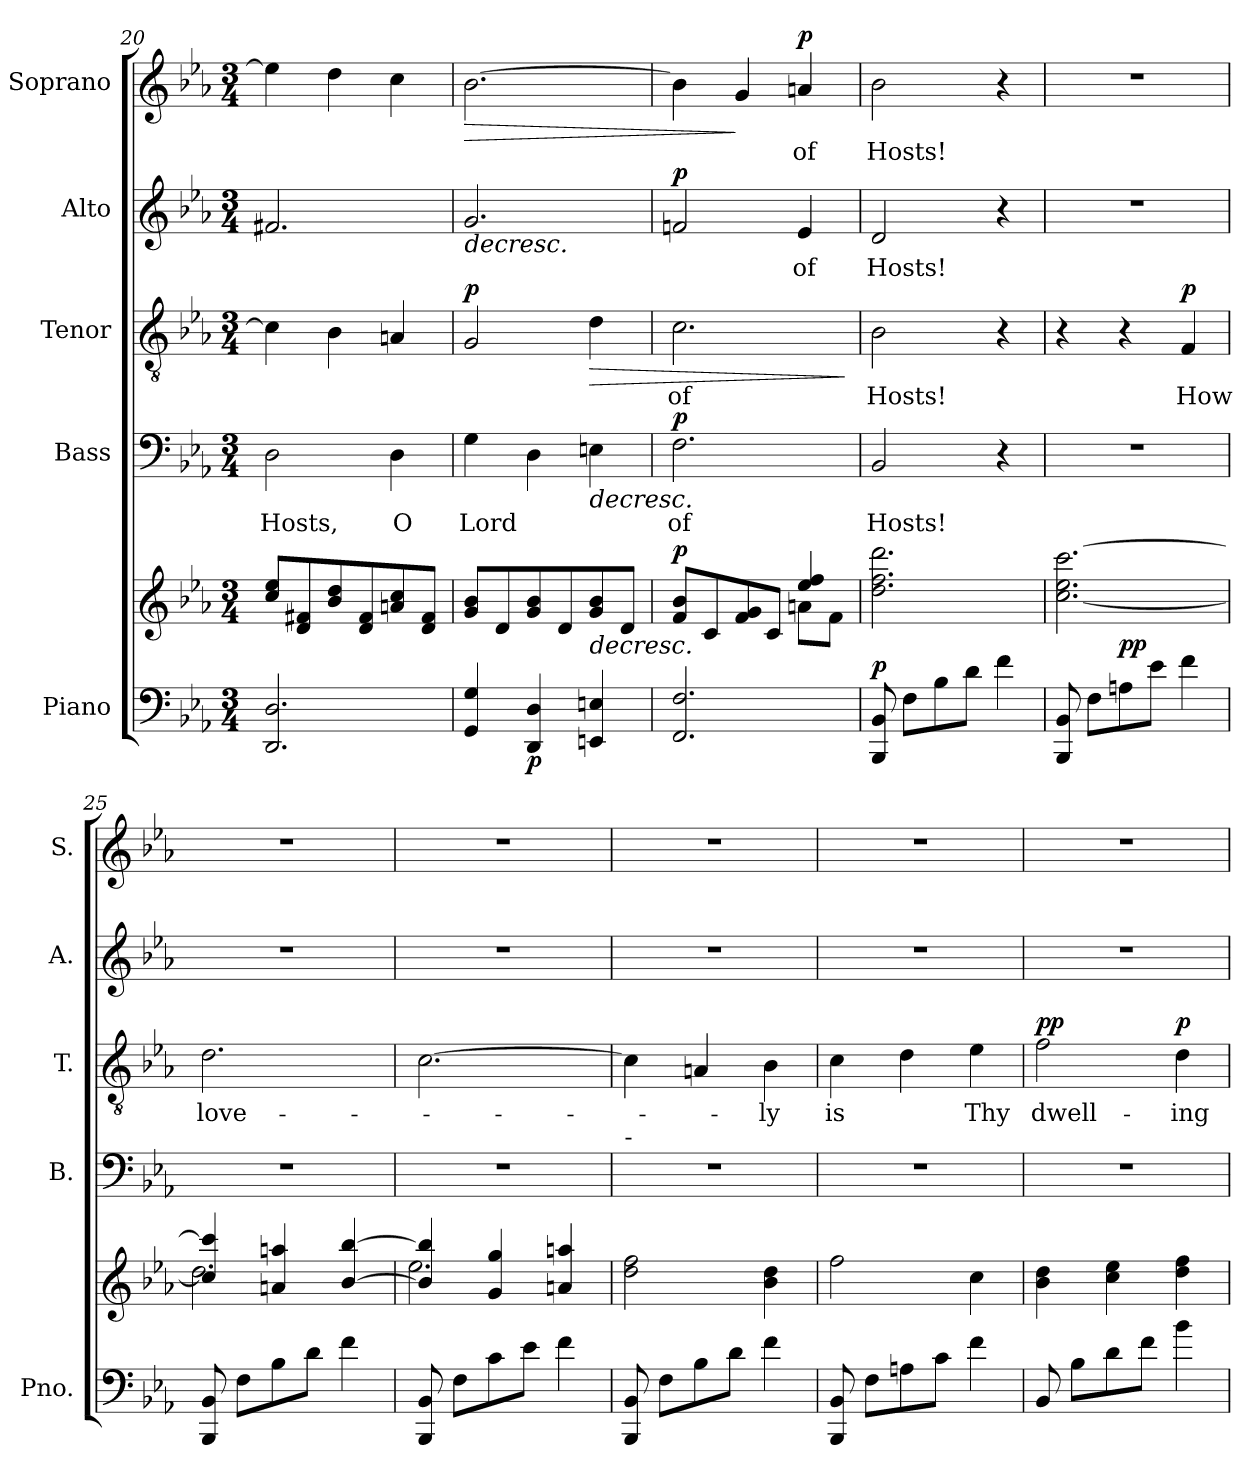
**kern	**kern	**dynam	**kern	**text	**dynam	**kern	**text	**dynam	**kern	**text	**dynam	**kern	**text	**dynam
*part5	*part5	*part5	*part4	*part4	*part4	*part3	*part3	*part3	*part2	*part2	*part2	*part1	*part1	*part1
*staff6	*staff5	*staff5/6	*staff4	*staff4	*staff4	*staff3	*staff3	*staff3	*staff2	*staff2	*staff2	*staff1	*staff1	*staff1
*I"Piano	*	*	*I"Bass	*	*	*I"Tenor	*	*	*I"Alto	*	*	*I"Soprano	*	*
*I'Pno.	*	*	*I'B.	*	*	*I'T.	*	*	*I'A.	*	*	*I'S.	*	*
!!LO:LB:g=z
*clefF4	*clefG2	*	*clefF4	*	*	*clefGv2	*	*	*clefG2	*	*	*clefG2	*	*
*k[b-e-a-]	*k[b-e-a-]	*	*k[b-e-a-]	*	*	*k[b-e-a-]	*	*	*k[b-e-a-]	*	*	*k[b-e-a-]	*	*
*M3/4	*M3/4	*	*M3/4	*	*	*M3/4	*	*	*M3/4	*	*	*M3/4	*	*
=20	=20	=20	=20	=20	=20	=20	=20	=20	=20	=20	=20	=20	=20	=20
!	!	!	!	!LO:LY:b	!	!	!	!	!	!	!	!	!	!
2.DD/ 2.D/	8cc/ 8ee-/L	.	2D\	Hosts,	.	4c\]	.	.	2.f#X/	.	.	4ee-\]	.	.
.	8d/ 8f#X/	.	.	.	.	.	.	.	.	.	.	.	.	.
.	8b-/ 8dd/	.	.	.	.	4B-\	.	.	.	.	.	4dd\	.	.
.	8d/ 8f#/	.	.	.	.	.	.	.	.	.	.	.	.	.
!	!	!	!	!LO:LY:b	!	!	!	!	!	!	!	!	!	!
.	8an/ 8cc/	.	4D\	O	.	4An/	.	.	.	.	.	4cc\	.	.
.	8d/ 8f#/J	.	.	.	.	.	.	.	.	.	.	.	.	.
=21	=21	=21	=21	=21	=21	=21	=21	=21	=21	=21	=21	=21	=21	=21
!	!	!	!	!LO:LY:b	!	!	!	!LO:DY:a	!	!	!LO:HP:b	!	!	!LO:HP:b
4GG/ 4G/	8g/ 8b-/L	.	4G\	Lord	.	2G/	.	p	2.g/	.	>	[2.b-\	.	>
.	8d/	.	.	.	.	.	.	.	.	.	.	.	.	.
!	!	!LO:DY:b=2	!	!	!	!	!	!	!	!	!	!	!	!
4DD/ 4D/	8g/ 8b-/	p	4D\	.	.	.	.	.	.	.	.	.	.	.
.	8d/	.	.	.	.	.	.	.	.	.	.	.	.	.
!	!	!LO:HP:b	!	!	!LO:HP:b	!	!	!LO:HP:b	!	!	!	!	!	!
4EEn/ 4En/	8g/ 8b-/	>	4En\	.	>	4d\	.	>	.	.	.	.	.	.
.	8d/J	.	.	.	.	.	.	.	.	.	.	.	.	.
=22	=22	=22	=22	=22	=22	=22	=22	=22	=22	=22	=22	=22	=22	=22
*	*^	*	*	*	*	*	*	*	*	*	*	*	*	*
!	!	!	!LO:DY:a	!	!LO:LY:b	!LO:DY:a	!	!LO:LY:b	!	!	!	!LO:DY:a	!	!	!
2.FF/ 2.F/	8f/ 8b-/L	2reyy	p	2.F\	of	p	2.c\	of	.	2fn/	.	p	4b-\]	.	.
.	8c/	.	.	.	.	.	.	.	.	.	.	.	.	.	.
.	8f/ 8g/	.	.	.	.	.	.	.	.	.	.	.	4g/	.	]
.	8c/J	.	.	.	.	.	.	.	.	.	.	.	.	.	.
!	!	!	!	!	!	!	!	!	!	!	!LO:LY:b	!	!	!LO:LY:b	!LO:DY:a
.	4ee-/ 4ff/	8an\L	]	.	.	.	.	.	.	4e-/	of	]	4an/	of	p
.	.	8f\J	.	.	.	.	.	.	.	.	.	.	.	.	.
*	*v	*v	*	*	*	*	*	*	*	*	*	*	*	*	*
.	.	.	.	.	]	.	.	]	.	.	.	.	.	.
=23	=23	=23	=23	=23	=23	=23	=23	=23	=23	=23	=23	=23	=23	=23
!	!	!LO:DY:a=2	!	!LO:LY:b	!	!	!LO:LY:b	!	!	!LO:LY:b	!	!	!LO:LY:b	!
8BBB-/ 8BB-/	2.dd\ 2.ff\ 2.ddd\	p	2BB-/	Hosts!	.	2B-\	Hosts!	.	2d/	Hosts!	.	2b-\	Hosts!	.
8F\L	.	.	.	.	.	.	.	.	.	.	.	.	.	.
8B-\	.	.	.	.	.	.	.	.	.	.	.	.	.	.
8d\J	.	.	.	.	.	.	.	.	.	.	.	.	.	.
4f\	.	.	4r	.	.	4r	.	.	4r	.	.	4r	.	.
=24	=24	=24	=24	=24	=24	=24	=24	=24	=24	=24	=24	=24	=24	=24
8BBB-/ 8BB-/	[2.cc\ 2.ee-\ [2.ccc\	.	2.r	.	.	4r	.	.	2.r	.	.	2.r	.	.
8F\L	.	.	.	.	.	.	.	.	.	.	.	.	.	.
!	!	!LO:DY:a=2	!	!	!	!	!	!	!	!	!	!	!	!
8An\	.	pp	.	.	.	4r	.	.	.	.	.	.	.	.
8e-\J	.	.	.	.	.	.	.	.	.	.	.	.	.	.
!	!	!	!	!	!	!	!LO:LY:b	!LO:DY:a	!	!	!	!	!	!
4f\	.	.	.	.	.	4F/	How	p	.	.	.	.	.	.
=25	=25	=25	=25	=25	=25	=25	=25	=25	=25	=25	=25	=25	=25	=25
*	*^	*	*	*	*	*	*	*	*	*	*	*	*	*
!	!	!	!	!	!	!	!	!LO:LY:b	!	!	!	!	!	!	!
8BBB-/ 8BB-/	4cc/] 4ccc/]	2.dd\	.	2.r	.	.	2.d\	love-	.	2.r	.	.	2.r	.	.
8F\L	.	.	.	.	.	.	.	.	.	.	.	.	.	.	.
8B-\	4an/ 4aan/	.	.	.	.	.	.	.	.	.	.	.	.	.	.
8d\J	.	.	.	.	.	.	.	.	.	.	.	.	.	.	.
4f\	[4b-/ [4bb-/	.	.	.	.	.	.	.	.	.	.	.	.	.	.
=26	=26	=26	=26	=26	=26	=26	=26	=26	=26	=26	=26	=26	=26	=26	=26
8BBB-/ 8BB-/	4b-/] 4bb-/]	2.ee-\	.	2.r	.	.	[2.c\	.	.	2.r	.	.	2.r	.	.
8F\L	.	.	.	.	.	.	.	.	.	.	.	.	.	.	.
8c\	4g/ 4gg/	.	.	.	.	.	.	.	.	.	.	.	.	.	.
8e-\J	.	.	.	.	.	.	.	.	.	.	.	.	.	.	.
4f\	4an/ 4aan/	.	.	.	.	.	.	.	.	.	.	.	.	.	.
*	*v	*v	*	*	*	*	*	*	*	*	*	*	*	*	*
!!LO:PB:g=z
=27	=27	=27	=27	=27	=27	=27	=27	=27	=27	=27	=27	=27	=27	=27
!	!	!	!LO:TX:a:t=-	!	!	!	!	!	!	!	!	!	!	!
8BBB-/ 8BB-/	2dd\ 2ff\	.	2.r	.	.	4c\]	.	.	2.r	.	.	2.r	.	.
8F\L	.	.	.	.	.	.	.	.	.	.	.	.	.	.
8B-\	.	.	.	.	.	4An/	.	.	.	.	.	.	.	.
8d\J	.	.	.	.	.	.	.	.	.	.	.	.	.	.
!	!	!	!	!	!	!	!LO:LY:b	!	!	!	!	!	!	!
4f\	4b-\ 4dd\	.	.	.	.	4B-\	-ly	.	.	.	.	.	.	.
=28	=28	=28	=28	=28	=28	=28	=28	=28	=28	=28	=28	=28	=28	=28
!	!	!	!	!	!	!	!LO:LY:b	!	!	!	!	!	!	!
8BBB-/ 8BB-/	2ff\	.	2.r	.	.	4c\	is	.	2.r	.	.	2.r	.	.
8F\L	.	.	.	.	.	.	.	.	.	.	.	.	.	.
8An\	.	.	.	.	.	4d\	.	.	.	.	.	.	.	.
8c\J	.	.	.	.	.	.	.	.	.	.	.	.	.	.
!	!	!	!	!	!	!	!LO:LY:b	!	!	!	!	!	!	!
4f\	4cc\	.	.	.	.	4e-\	Thy	.	.	.	.	.	.	.
=29	=29	=29	=29	=29	=29	=29	=29	=29	=29	=29	=29	=29	=29	=29
!	!	!	!	!	!	!	!LO:LY:b	!LO:DY:a	!	!	!	!	!	!
8BB-/	4b-\ 4dd\	.	2.r	.	.	2f\	dwell-	pp	2.r	.	.	2.r	.	.
8B-\L	.	.	.	.	.	.	.	.	.	.	.	.	.	.
8d\	4cc\ 4ee-\	.	.	.	.	.	.	.	.	.	.	.	.	.
8f\J	.	.	.	.	.	.	.	.	.	.	.	.	.	.
!	!	!	!	!	!	!	!LO:LY:b	!LO:DY:a	!	!	!	!	!	!
4b-\	4dd\ 4ff\	.	.	.	.	4d\	-ing	p	.	.	.	.	.	.
=	=	=	=	=	=	=	=	=	=	=	=	=	=	=
*-	*-	*-	*-	*-	*-	*-	*-	*-	*-	*-	*-	*-	*-	*-
